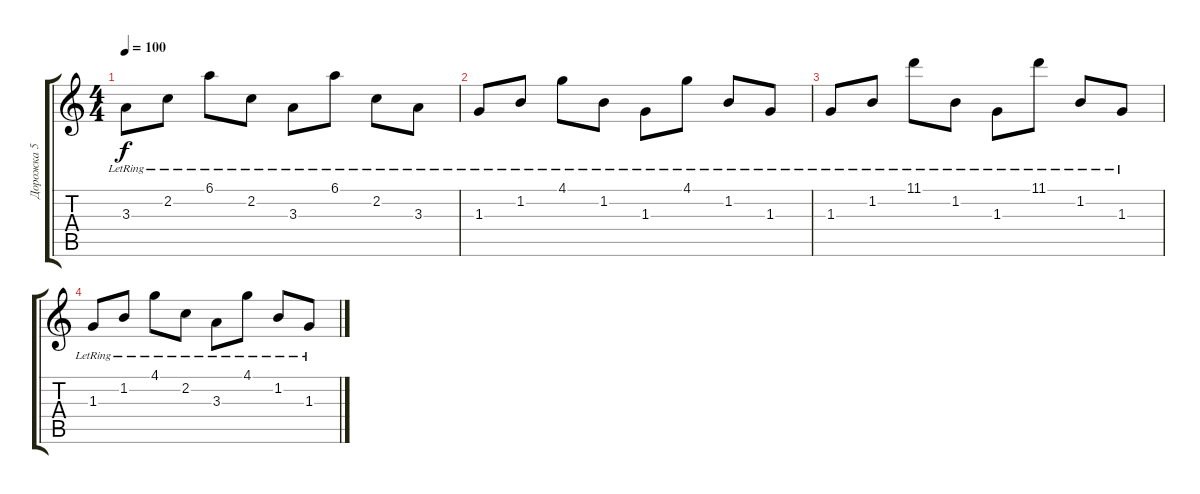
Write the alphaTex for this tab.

\track ("Дорожка 5" "Дорожка 5") {instrument electricguitarjazz}
\staff {score tabs}
\tuning (Eb4 Bb3 Gb3 Db3 Ab2 Db2) {hide}
\ts (4 4)
\tempo 100
\clef g2
\ks c
3.3{lr}.8{dy f} 2.2{lr}.8 6.1{lr}.8 2.2{lr}.8 3.3{lr}.8 6.1{lr}.8 2.2{lr}.8 3.3{lr}.8 |
1.3{lr}.8 1.2{lr}.8 4.1{lr}.8 1.2{lr}.8 1.3{lr}.8 4.1{lr}.8 1.2{lr}.8 1.3{lr}.8 |
1.3{lr}.8 1.2{lr}.8 11.1{lr}.8 1.2{lr}.8 1.3{lr}.8 11.1{lr}.8 1.2{lr}.8 1.3{lr}.8 |
1.3{lr}.8 1.2{lr}.8 4.1{lr}.8 2.2{lr}.8 3.3{lr}.8 4.1{lr}.8 1.2{lr}.8 1.3{lr}.8
